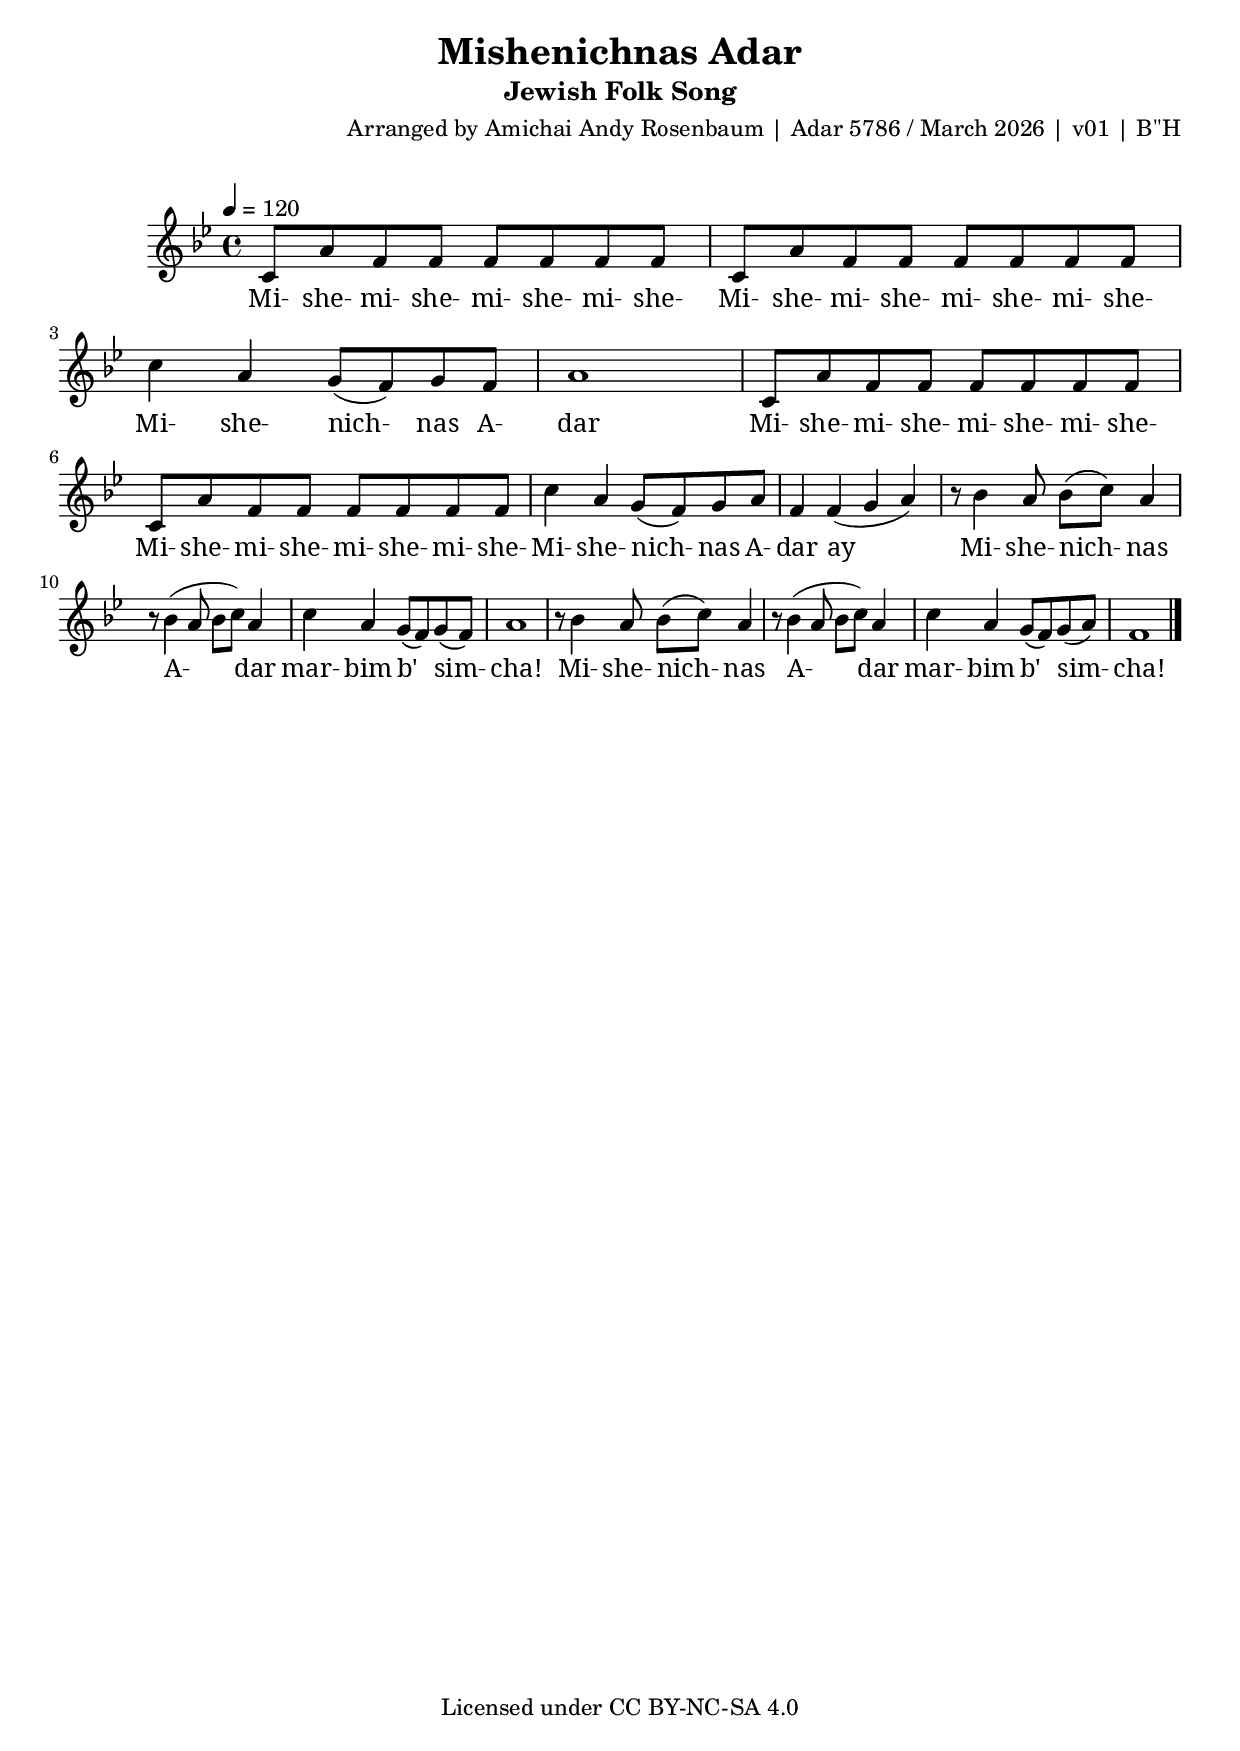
\version "2.24.4"

\header {
  title = "Mishenichnas Adar"
  subtitle = "Jewish Folk Song"
  arranger = "Arranged by Amichai Andy Rosenbaum | Adar 5786 / March 2026 | v01 | B''H"
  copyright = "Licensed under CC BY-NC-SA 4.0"
}

\markup \vspace #1

upper = \relative c' {
  \clef treble
  \key f \major
  \time 4/4
  \tempo 4=120

  % A1 mi-she-mi-she-
  g8 e' c c c c c c |
  g8 e' c c c c c c |
  g'4 e d8( c) d c |
  e1 |

  % A2 mi-she-mi-she-
  g,8 e' c c c c c c |
  g8 e' c c c c c c |
  g'4 e d8( c) d e |
  c4 c( d e) |

  % B1 mi-she-nich-nas
  r8 f4 e8 f( g) e4 |
  r8 f4( e8 f g) e4 |
  g4 e d8( c) d( c) |
  e1 |

  % B2 mi-she-nich-nas
  r8 f4 e8 f( g) e4 |
  r8 f4( e8 f g) e4 |
  g4 e d8( c) d( e) |
  c1 |
  
  \fine
}

textAll = \lyricmode {
  % A1
  Mi- she- mi- she- mi- she- mi- she- |
  Mi- she- mi- she- mi- she- mi- she- |
  Mi- she- nich- nas A- |
  dar |

  % A2
  Mi- she- mi- she- mi- she- mi- she- |
  Mi- she- mi- she- mi- she- mi- she- |
  Mi- she- nich- nas A- |
  dar ay |

  % B1
  Mi- she- nich- nas |
  A- dar |
  mar- bim b' sim- cha! |

  % B2
  Mi- she- nich- nas |
  A- dar |
  mar- bim b' sim- cha! |
}


% ====== %
% Staves %
% ====== %

upper = \transpose c f { \upper }

upperMidi = \upper

bodyVoice = \new Voice = "body" \upper

bodyVoiceMidi = \new Voice = "body" \upperMidi

staffUpper = \new Staff = upper {
  \set Staff.midiInstrument = #"trumpet" \bodyVoice
}

staffUpperMidi = \new Staff = upper {
  \set Staff.midiInstrument = #"trumpet" \bodyVoiceMidi
%   \bodyVoiceMidi
}

staffLyrics = \new Lyrics \with {
  alignBelowContext = "upper"
  \override VerticalAxisGroup.remove-empty = ##t
} \lyricsto "body" {
  \textAll
%   \textAllMI
}

theScore = {
  \new PianoStaff <<
    \staffUpper
    \staffLyrics
  >>
}

theScoreMidi = {
  \new PianoStaff <<
    \staffUpperMidi
  >>
}


\score {
    \theScore
  \layout {
    \context {
      \Lyrics
      \override LyricText.font-name = #"Garamond"
%       \override LyricText.font-name = #"Times New Roman,"
    }
 }
  % \midi { \context { \Score midiRepeatTypes #onlyRepeats } }
}

\score {
\unfoldRepeats {
  \transpose c' c  {
  \theScoreMidi
  }
}
  \midi {
  }
}
